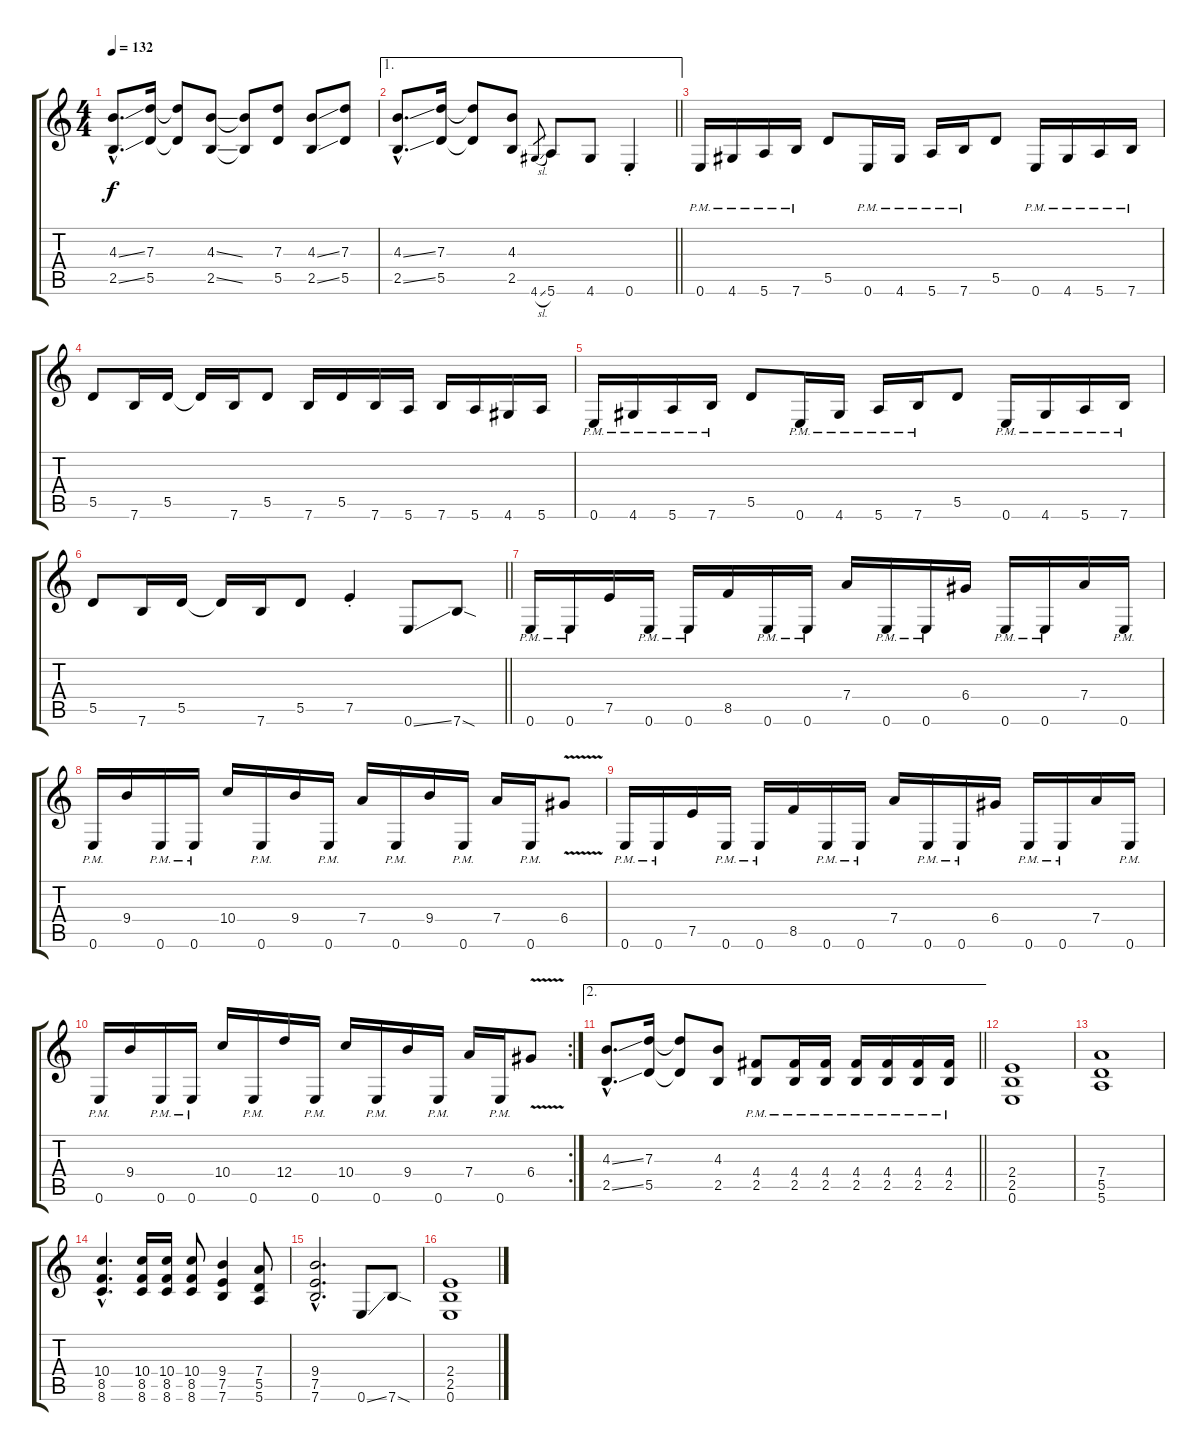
\track "" {instrument distortionguitar}
\staff {score tabs}
\tuning (E4 B3 G3 D3 A2 E2) {hide}
\ts (4 4)
\tempo 132
\clef g2
\ks c
(4.3{ss hac} 2.5{ss hac}).8{d dy f} (7.3 5.5).16 (7.3{t} 5.5{t}).8 (4.3{ss} 2.5{ss}).8 (4.3{t} 2.5{t}).8 (7.3 5.5).8 (4.3{ss} 2.5{ss}).8 (7.3 5.5).8 |
\ae 1
\barLineRight lightlight
(4.3{ss hac} 2.5{ss hac}).8{d} (7.3 5.5).16 (7.3{t} 5.5{t}).8 (4.3 2.5).8 4.6{sl}.8{gr} 5.6.8 4.6.8 0.6{st}.4 |
0.6{pm}.16 4.6{pm}.16 5.6{pm}.16 7.6{pm}.16 5.5.8 0.6{pm}.16 4.6{pm}.16 5.6{pm}.16 7.6{pm}.16 5.5.8 0.6{pm}.16 4.6{pm}.16 5.6{pm}.16 7.6{pm}.16 |
5.5.8 7.6.16 5.5.16 5.5{t}.16 7.6.16 5.5.8 7.6.16 5.5.16 7.6.16 5.6.16 7.6.16 5.6.16 4.6.16 5.6.16 |
0.6{pm}.16 4.6{pm}.16 5.6{pm}.16 7.6{pm}.16 5.5.8 0.6{pm}.16 4.6{pm}.16 5.6{pm}.16 7.6{pm}.16 5.5.8 0.6{pm}.16 4.6{pm}.16 5.6{pm}.16 7.6{pm}.16 |
\barLineRight lightlight
5.5.8 7.6.16 5.5.16 5.5{t}.16 7.6.16 5.5.8 7.5{st}.4 0.6{ss}.8 7.6{sod}.8 |
0.6{pm}.16 0.6{pm}.16 7.5.16 0.6{pm}.16 0.6{pm}.16 8.5.16 0.6{pm}.16 0.6{pm}.16 7.4.16 0.6{pm}.16 0.6{pm}.16 6.4.16 0.6{pm}.16 0.6{pm}.16 7.4.16 0.6{pm}.16 |
0.6{pm}.16 9.4.16 0.6{pm}.16 0.6{pm}.16 10.4.16 0.6{pm}.16 9.4.16 0.6{pm}.16 7.4.16 0.6{pm}.16 9.4.16 0.6{pm}.16 7.4.16 0.6{pm}.16 6.4{v}.8 |
0.6{pm}.16 0.6{pm}.16 7.5.16 0.6{pm}.16 0.6{pm}.16 8.5.16 0.6{pm}.16 0.6{pm}.16 7.4.16 0.6{pm}.16 0.6{pm}.16 6.4.16 0.6{pm}.16 0.6{pm}.16 7.4.16 0.6{pm}.16 |
\rc 2
0.6{pm}.16 9.4.16 0.6{pm}.16 0.6{pm}.16 10.4.16 0.6{pm}.16 12.4.16 0.6{pm}.16 10.4.16 0.6{pm}.16 9.4.16 0.6{pm}.16 7.4.16 0.6{pm}.16 6.4{v}.8 |
\ae 2
\barLineRight lightlight
(4.3{ss hac} 2.5{ss hac}).8{d} (7.3 5.5).16 (7.3{t} 5.5{t}).8 (4.3 2.5).8 (4.4{pm} 2.5{pm}).8 (4.4{pm} 2.5{pm}).16 (4.4{pm} 2.5{pm}).16 (4.4{pm} 2.5{pm}).16 (4.4{pm} 2.5{pm}).16 (4.4{pm} 2.5{pm}).16 (4.4{pm} 2.5{pm}).16 |
(2.4 2.5 0.6).1 |
(7.4 5.5 5.6).1 |
(10.4{hac} 8.5{hac} 8.6{hac}).4{d} (10.4 8.5 8.6).16 (10.4 8.5 8.6).16 (10.4 8.5 8.6).8 (9.4 7.5 7.6).4 (7.4 5.5 5.6).8 |
(9.4{hac} 7.5{hac} 7.6{hac}).2{d} 0.6{ss}.8 7.6{sod}.8 |
(2.4 2.5 0.6).1
